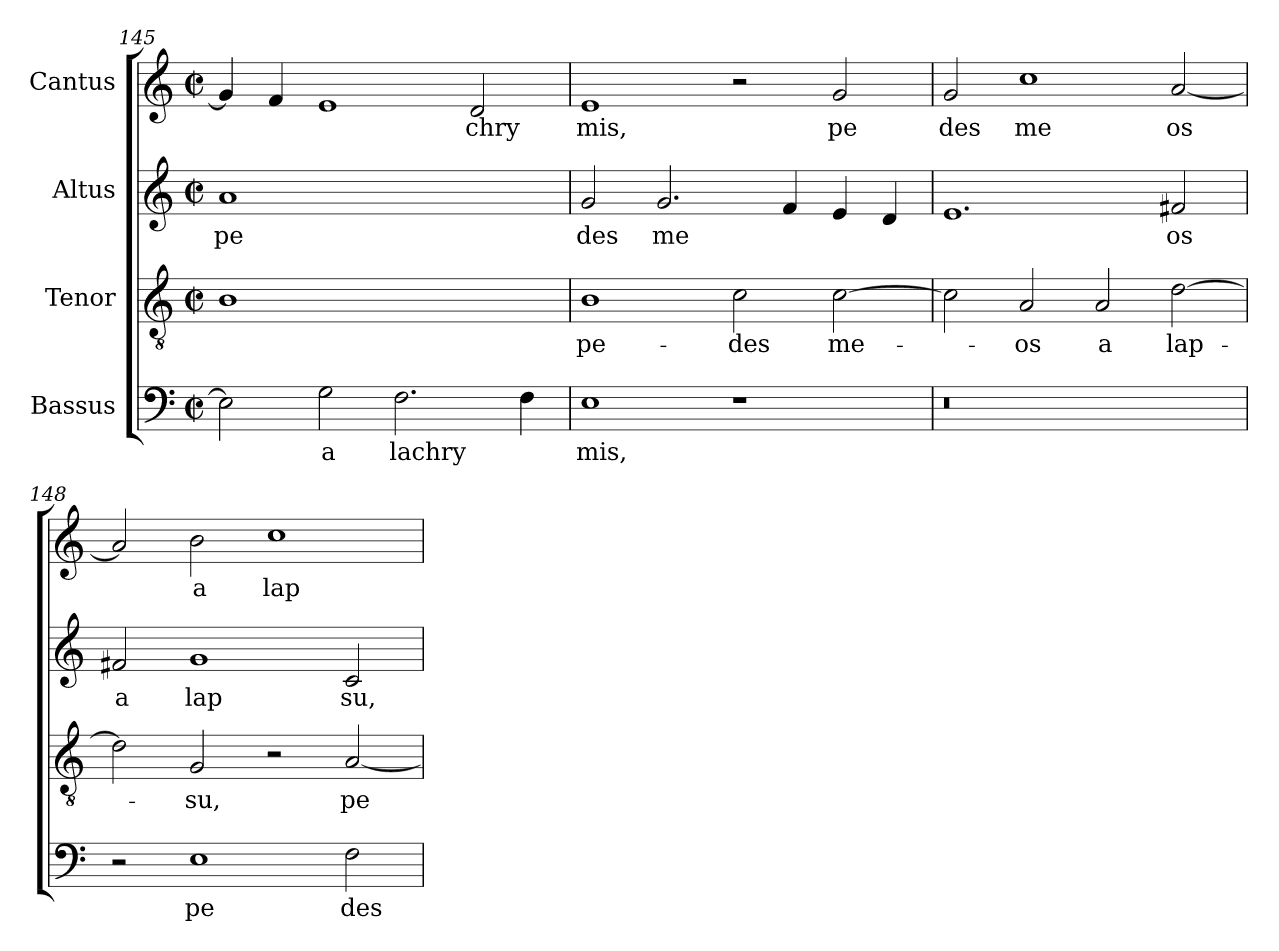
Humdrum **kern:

**kern	**text	**kern	**text	**kern	**text	**kern	**text
*part4	*part4	*part3	*part3	*part2	*part2	*part1	*part1
*staff4	*staff4	*staff3	*staff3	*staff2	*staff2	*staff1	*staff1
*I"Bassus	*	*I"Tenor	*	*I"Altus	*	*I"Cantus	*
*clefF4	*	*clefGv2	*	*clefG2	*	*clefG2	*
*M2/2	*	*M2/2	*	*M2/2	*	*M2/2	*
*met(c|)	*	*met(c|)	*	*met(c|)	*	*met(c|)	*
=145	=145	=145	=145	=145	=145	=145	=145
!	!	!	!	!	!LO:LY:b:cj	!	!
2E\]	.	1B	.	1a	pe	4g/]	.
.	.	.	.	.	.	4f/	.
!	!LO:LY:b:cj	!	!	!	!	!	!
2G\	a	.	.	.	.	1e	.
!	!LO:LY:b	!	!	!	!	!	!
2.F\	lachry	1ryy	.	1ryy	.	.	.
!	!	!	!	!	!	!	!LO:LY:b:cj
.	.	.	.	.	.	2d/	chry
4F\	.	.	.	.	.	.	.
!!LO:LB:g=z
=146	=146	=146	=146	=146	=146	=146	=146
!	!LO:LY:b:cj	!	!LO:LY:b:cj	!	!LO:LY:b:cj	!	!LO:LY:b:cj
1E	mis,	1B	pe-	2g/	des	1e	mis,
!	!	!	!	!	!LO:LY:b	!	!
.	.	.	.	2.g/	me	.	.
!	!	!	!LO:LY:b:cj	!	!	!	!
1r	.	2c\	-des	.	.	2r	.
.	.	.	.	4f/	.	.	.
!	!	!	!LO:LY:b	!	!	!	!LO:LY:b:cj
.	.	[>2c\	me-	4e/	.	2g/	pe
.	.	.	.	4d/	.	.	.
=147	=147	=147	=147	=147	=147	=147	=147
!	!	!	!	!	!	!	!LO:LY:b:cj
0r	.	2c\]	.	1.e	.	2g/	des
!	!	!	!LO:LY:b:cj	!	!	!	!LO:LY:b:cj
.	.	2A/	-os	.	.	1cc	me
!	!	!	!LO:LY:b:cj	!	!	!	!
.	.	2A/	a	.	.	.	.
!	!	!	!LO:LY:b	!	!LO:LY:b:cj	!	!LO:LY:b:cj
.	.	[>2d\	lap-	2f#X/	os	[<2a/	os
=148	=148	=148	=148	=148	=148	=148	=148
!	!	!	!	!	!LO:LY:b:cj	!	!
2r	.	2d\]	.	2f#X/	a	2a/]	.
!	!LO:LY:b:cj	!	!LO:LY:b:cj	!	!LO:LY:b:cj	!	!LO:LY:b:cj
1E	pe	2G/	-su,	1g	lap	2b\	a
!	!	!	!	!	!	!	!LO:LY:b:cj
.	.	2r	.	.	.	1cc	lap
!	!LO:LY:b:cj	!	!LO:LY:b:cj	!	!LO:LY:b:cj	!	!
2F\	des	[<2A/	pe-	2c/	su,	.	.
=	=	=	=	=	=	=	=
*-	*-	*-	*-	*-	*-	*-	*-
